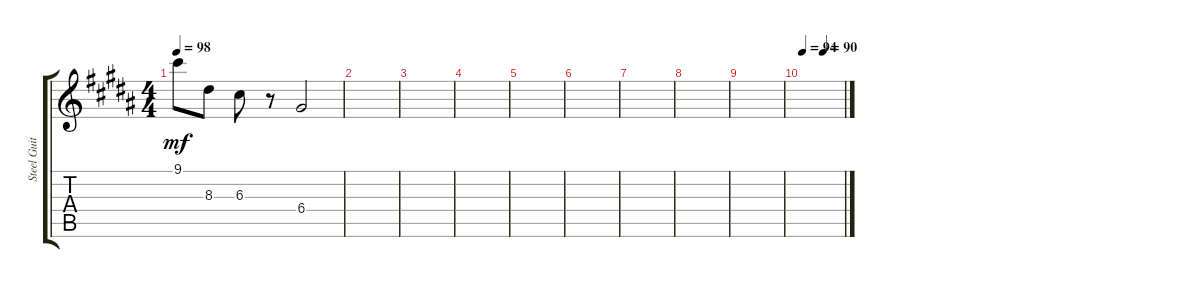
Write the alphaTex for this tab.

\track ("Steel Guitar" "Steel Guit") {instrument acousticguitarsteel}
\staff {score tabs}
\tuning (E4 B3 G3 D3 A2 E2) {hide}
\ts (4 4)
\tempo 98
\clef g2
\ks b
9.1{t}.8{dy mf} 8.3.8 6.3.8 r.8 6.4.2 |
|
|
|
|
|
|
|
|
\tempo 94
\tempo (90 0.5)
